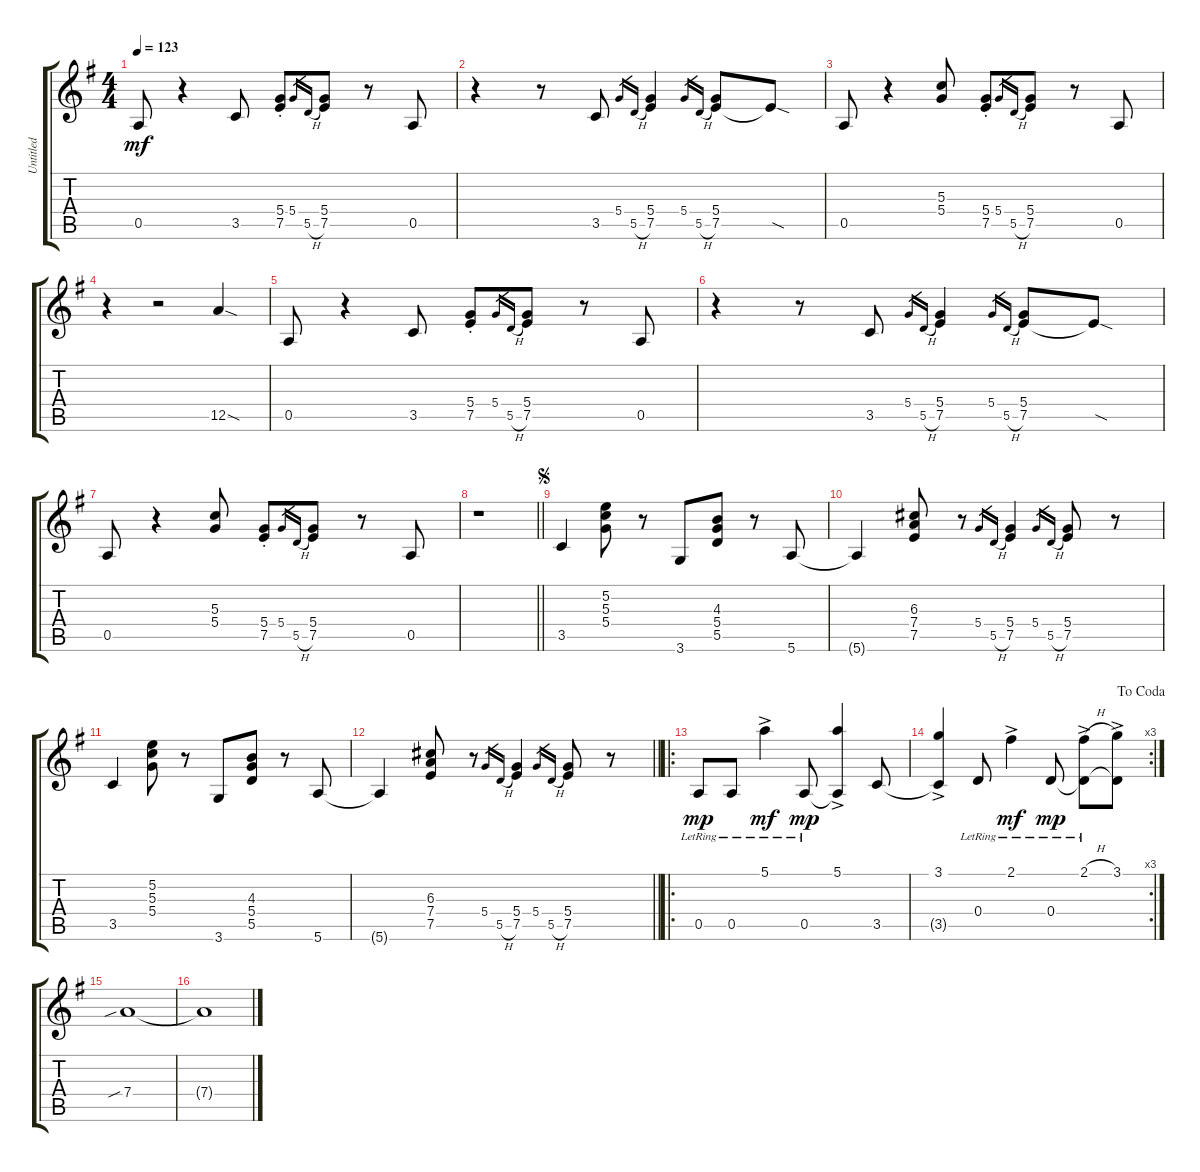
\track ("Untitled" "Untitled") {instrument overdrivenguitar}
\staff {score tabs}
\tuning (E4 B3 G3 D3 A2 E2) {hide}
\ts (4 4)
\tempo 123
\clef g2
\ks g
0.5.8{dy mf} r.4 3.5.8 (5.4{st} 7.5{st}).8 5.4.16{gr} 5.5{h}.16{gr} (5.4 7.5).8 r.8 0.5.8 |
r.4 r.8 3.5.8 5.4.16{gr} 5.5{h}.16{gr} (5.4 7.5).4 5.4.16{gr} 5.5{h}.16{gr} (5.4 7.5).8 7.5{sod t}.8 |
0.5.8 r.4 (5.3 5.4).8 (5.4{st} 7.5{st}).8 5.4.16{gr} 5.5{h}.16{gr} (5.4 7.5).8 r.8 0.5.8 |
r.4 r.2 12.5{sod}.4 |
0.5.8 r.4 3.5.8 (5.4{st} 7.5{st}).8 5.4.16{gr} 5.5{h}.16{gr} (5.4 7.5).8 r.8 0.5.8 |
r.4 r.8 3.5.8 5.4.16{gr} 5.5{h}.16{gr} (5.4 7.5).4 5.4.16{gr} 5.5{h}.16{gr} (5.4 7.5).8 7.5{sod t}.8 |
0.5.8 r.4 (5.3 5.4).8 (5.4{st} 7.5{st}).8 5.4.16{gr} 5.5{h}.16{gr} (5.4 7.5).8 r.8 0.5.8 |
\barLineRight lightlight
r.1 |
\jump segno
3.5.4 (5.2 5.3 5.4).8 r.8 3.6.8 (4.3 5.4 5.5).8 r.8 5.6.8 |
5.6{t}.4 (6.3 7.4 7.5).8 r.8 5.4.16{gr} 5.5{h}.16{gr} (5.4 7.5).4 5.4.16{gr} 5.5{h}.16{gr} (5.4 7.5).8 r.8 |
3.5.4 (5.2 5.3 5.4).8 r.8 3.6.8 (4.3 5.4 5.5).8 r.8 5.6.8 |
\barLineRight lightlight
5.6{t}.4 (6.3 7.4 7.5).8 r.8 5.4.16{gr} 5.5{h}.16{gr} (5.4 7.5).4 5.4.16{gr} 5.5{h}.16{gr} (5.4 7.5).8 r.8 |
\ro
0.5{lr}.8{dy mp} 0.5{lr}.8 5.1{ac lr}.4{dy mf} 0.5{lr}.8{dy mp} (5.1{ac} 0.5{t}).4 3.5.8 |
\rc 3
\jump dacoda
(3.1{ac} 3.5{t}).4 0.4{lr}.8 2.1{ac lr}.4{dy mf} 0.4{lr}.8{dy mp} (2.1{h ac lr} 0.4{t}).8 (3.1{ac} 0.4{t}).8 |
7.4{sib}.1 |
7.4{t}.1
